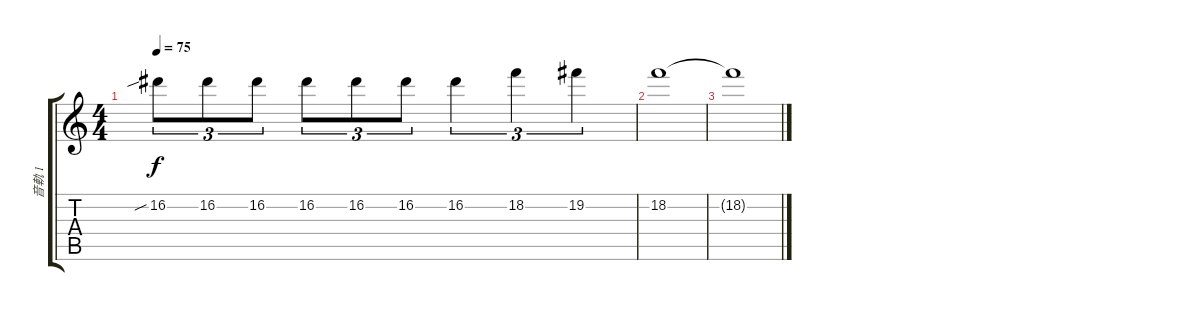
\track ("音軌 1" "音軌 1") {instrument acousticguitarsteel}
\staff {score tabs}
\tuning (E4 B3 G3 D3 A2 E2) {hide}
\ts (4 4)
\tempo 75
\clef g2
\ks c
16.2{sib}.8{tu (3 2) dy f} 16.2.8{tu (3 2)} 16.2.8{tu (3 2)} 16.2.8{tu (3 2)} 16.2.8{tu (3 2)} 16.2.8{tu (3 2)} 16.2.4{tu (3 2)} 18.2.4{tu (3 2)} 19.2.4{tu (3 2)} |
18.2.1 |
18.2{t}.1
